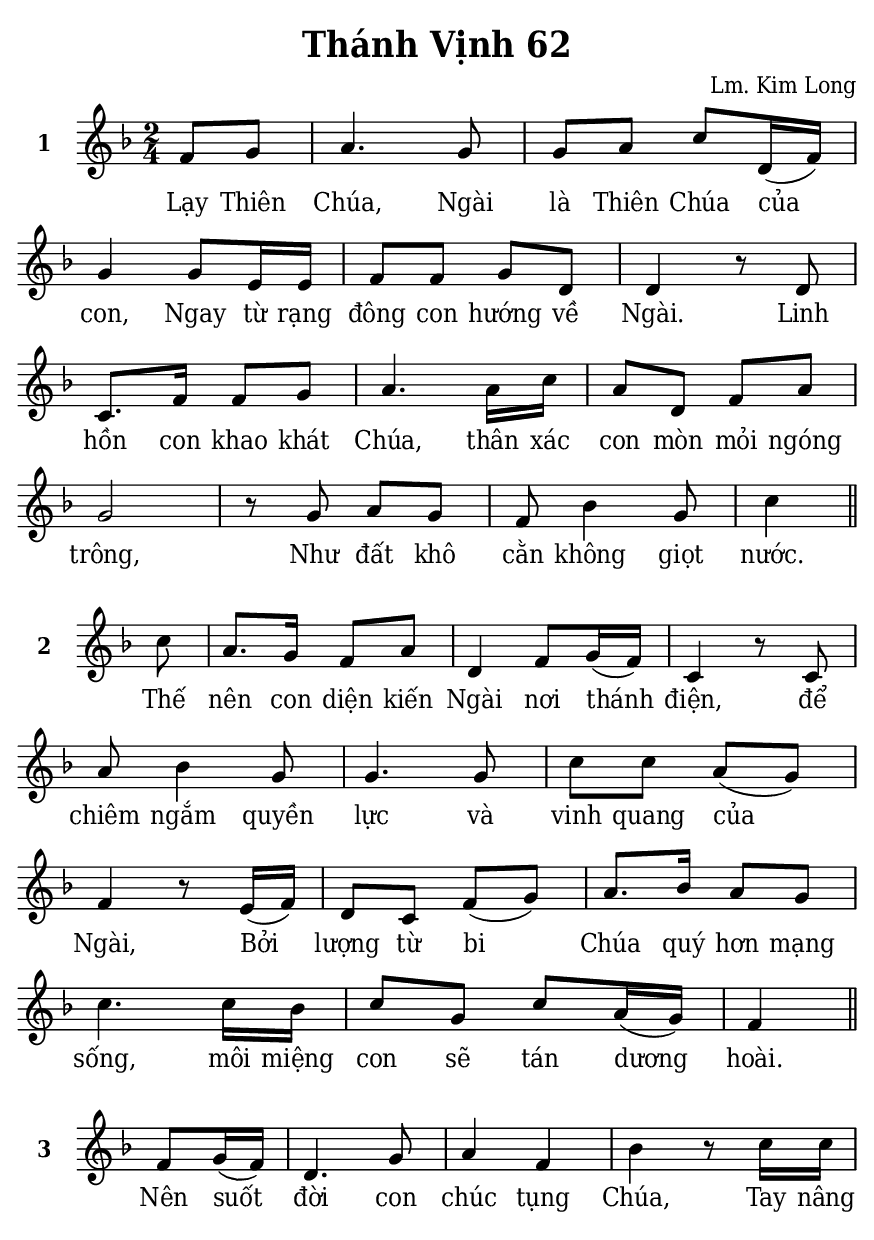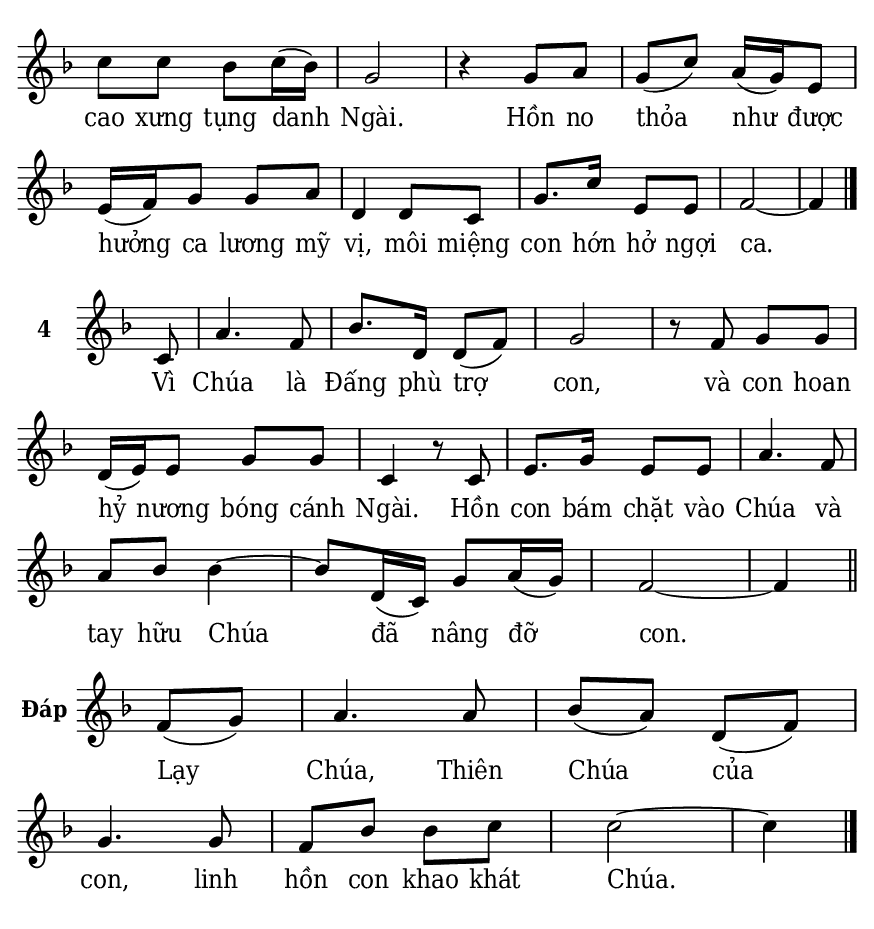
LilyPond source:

% Cài đặt chung
\version "2.22.1"
\include "english.ly"

\header {
  title = "Thánh Vịnh 62"
  composer = "Lm. Kim Long"
  %arranger = " "
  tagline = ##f
}

% Nhạc
nhacMauMot = \relative c' {
  \key f \major
  \time 2/4
  \partial 4 f8 g |
  a4. g8 |
  g a c d,16 (f) |
  g4 g8 e16 e |
  f8 f g d |
  d4 r8 d |
  c8. f16 f8 g |
  a4. a16 c |
  a8 d, f a |
  g2 |
  r8 g a g |
  f bf4 g8 |
  c4 \bar "||"
}

nhacMauHai = \relative c'' {
  \key f \major
  \time 2/4
  \partial 8 c8 |
  a8. g16 f8 a |
  d,4 f8 g16 (f) |
  c4 r8 c |
  a' bf4 g8 |
  g4. g8 |
  c c a (g) |
  f4 r8 e16 (f) |
  d8 c f (g) |
  a8. bf16 a8 g |
  c4. c16 bf |
  c8 g c a16 (g) |
  f4 \bar "||"
}

nhacMauBa = \relative c' {
  \key f \major
  \time 2/4
  \partial 4 f8 g16 (f) |
  d4. g8 |
  a4 f |
  bf r8 c16 c |
  c8 c bf c16 (bf) |
  g2 |
  r4 g8 a |
  g (c) a16 (g) e8 |
  e16 (f) g8 g a |
  d,4 d8 c |
  g'8. c16 e,8 e |
  f2 ~ |
  f4 \bar "|."
}

nhacMauBon = \relative c' {
  \key f \major
  \time 2/4
  \partial 8 c8 |
  a'4. f8 |
  bf8. d,16 d8 (f) |
  g2 |
  r8 f g g |
  d16 (e) e8 g g |
  c,4 r8 c |
  e8. g16 e8 e |
  a4. f8 |
  a bf bf4 ~ |
  bf8 d,16 (c) g'8 a16 (g) |
  f2 ~ |
  f4 \bar "||"
}

nhacMauNam = \relative c' {
  \key f \major
  \time 2/4
  \partial 4 f8 (g) |
  a4. a8 |
  bf (a) d, (f) |
  g4. g8 |
  f bf bf c |
  c2 ~ |
  c4 \bar "|."
}

% Lời
loiMauMot = \lyricmode {
  Lạy Thiên Chúa, Ngài là Thiên Chúa của con,
  Ngay từ rạng đông con hướng về Ngài.
  Linh hồn con khao khát Chúa,
  thân xác con mòn mỏi ngóng trông,
  Như đất khô cằn không giọt nước.
}

loiMauHai = \lyricmode {
  Thế nên con diện kiến Ngài nơi thánh điện,
  để chiêm ngắm quyền lực và vinh quang của Ngài,
  Bởi lượng từ bi Chúa quý hơn mạng sống,
  môi miệng con sẽ tán dương hoài.
}

loiMauBa = \lyricmode {
  Nên suốt đời con chúc tụng Chúa,
  Tay nâng cao xưng tụng danh Ngài.
  Hồn no thỏa như được hưởng ca lương mỹ vị,
  môi miệng con hớn hở ngợi ca.
}

loiMauBon = \lyricmode {
  Vì Chúa là Đấng phù trợ con,
  và con hoan hỷ nương bóng cánh Ngài.
  Hồn con bám chặt vào Chúa
  và tay hữu Chúa đã nâng đỡ con.
}

loiMauNam = \lyricmode {
  Lạy Chúa, Thiên Chúa của con, linh hồn con khao khát Chúa.
}

% Dàn trang
\paper {
  #(set-paper-size "a5")
  top-margin = 3\mm
  bottom-margin = 3\mm
  left-margin = 3\mm
  right-margin = 3\mm
  indent = #0
  #(define fonts
	 (make-pango-font-tree "Deja Vu Serif Condensed"
	 		       "Deja Vu Serif Condensed"
			       "Deja Vu Serif Condensed"
			       (/ 20 20)))
  print-page-number = ##f
}

\score {
  <<
    \new Staff \with {
      instrumentName = \markup { \bold "1" }}<<
        \clef treble
        \new Voice = beSop {
          \nhacMauMot
        }
      \new Lyrics \lyricsto beSop \loiMauMot
    >>
  >>
  \layout {
    indent = 10
    \override Lyrics.LyricSpace.minimum-distance = #1
    \override Score.BarNumber.break-visibility = ##(#f #f #f)
    \override Score.SpacingSpanner.uniform-stretching = ##t
    ragged-last = ##f
  }
}

\score {
  <<
    \new Staff \with {
      \remove "Time_signature_engraver"
      instrumentName = \markup { \bold "2" }}<<
        \clef treble
        \new Voice = beSop {
          \nhacMauHai
        }
      \new Lyrics \lyricsto beSop \loiMauHai
    >>
  >>
  \layout {
    indent = 10
    \override Lyrics.LyricSpace.minimum-distance = #1
    \override Score.BarNumber.break-visibility = ##(#f #f #f)
    \override Score.SpacingSpanner.uniform-stretching = ##t
    ragged-last = ##f
  }
}

\score {
  <<
    \new Staff \with {
      \remove "Time_signature_engraver"
      instrumentName = \markup { \bold "3" }}<<
        \clef treble
        \new Voice = beSop {
          \nhacMauBa
        }
      \new Lyrics \lyricsto beSop \loiMauBa
    >>
  >>
  \layout {
    indent = 10
    \override Lyrics.LyricSpace.minimum-distance = #1
    \override Score.BarNumber.break-visibility = ##(#f #f #f)
    \override Score.SpacingSpanner.uniform-stretching = ##t
    ragged-last = ##f
  }
}

\score {
  <<
    \new Staff \with {
      \remove "Time_signature_engraver"
      instrumentName = \markup { \bold "4" }}<<
        \clef treble
        \new Voice = beSop {
          \nhacMauBon
        }
      \new Lyrics \lyricsto beSop \loiMauBon
    >>
  >>
  \layout {
    indent = 10
    \override Lyrics.LyricSpace.minimum-distance = #1
    \override Score.BarNumber.break-visibility = ##(#f #f #f)
    \override Score.SpacingSpanner.uniform-stretching = ##t
    ragged-last = ##f
  }
}

\score {
  <<
    \new Staff \with {
      \remove "Time_signature_engraver"
      instrumentName = \markup { \bold "Đáp" }}<<
        \clef treble
        \new Voice = beSop {
          \nhacMauNam
        }
      \new Lyrics \lyricsto beSop \loiMauNam
    >>
  >>
  \layout {
    indent = 10
    \override Lyrics.LyricSpace.minimum-distance = #1
    \override Score.BarNumber.break-visibility = ##(#f #f #f)
    \override Score.SpacingSpanner.uniform-stretching = ##t
    ragged-last = ##f
  }
}
